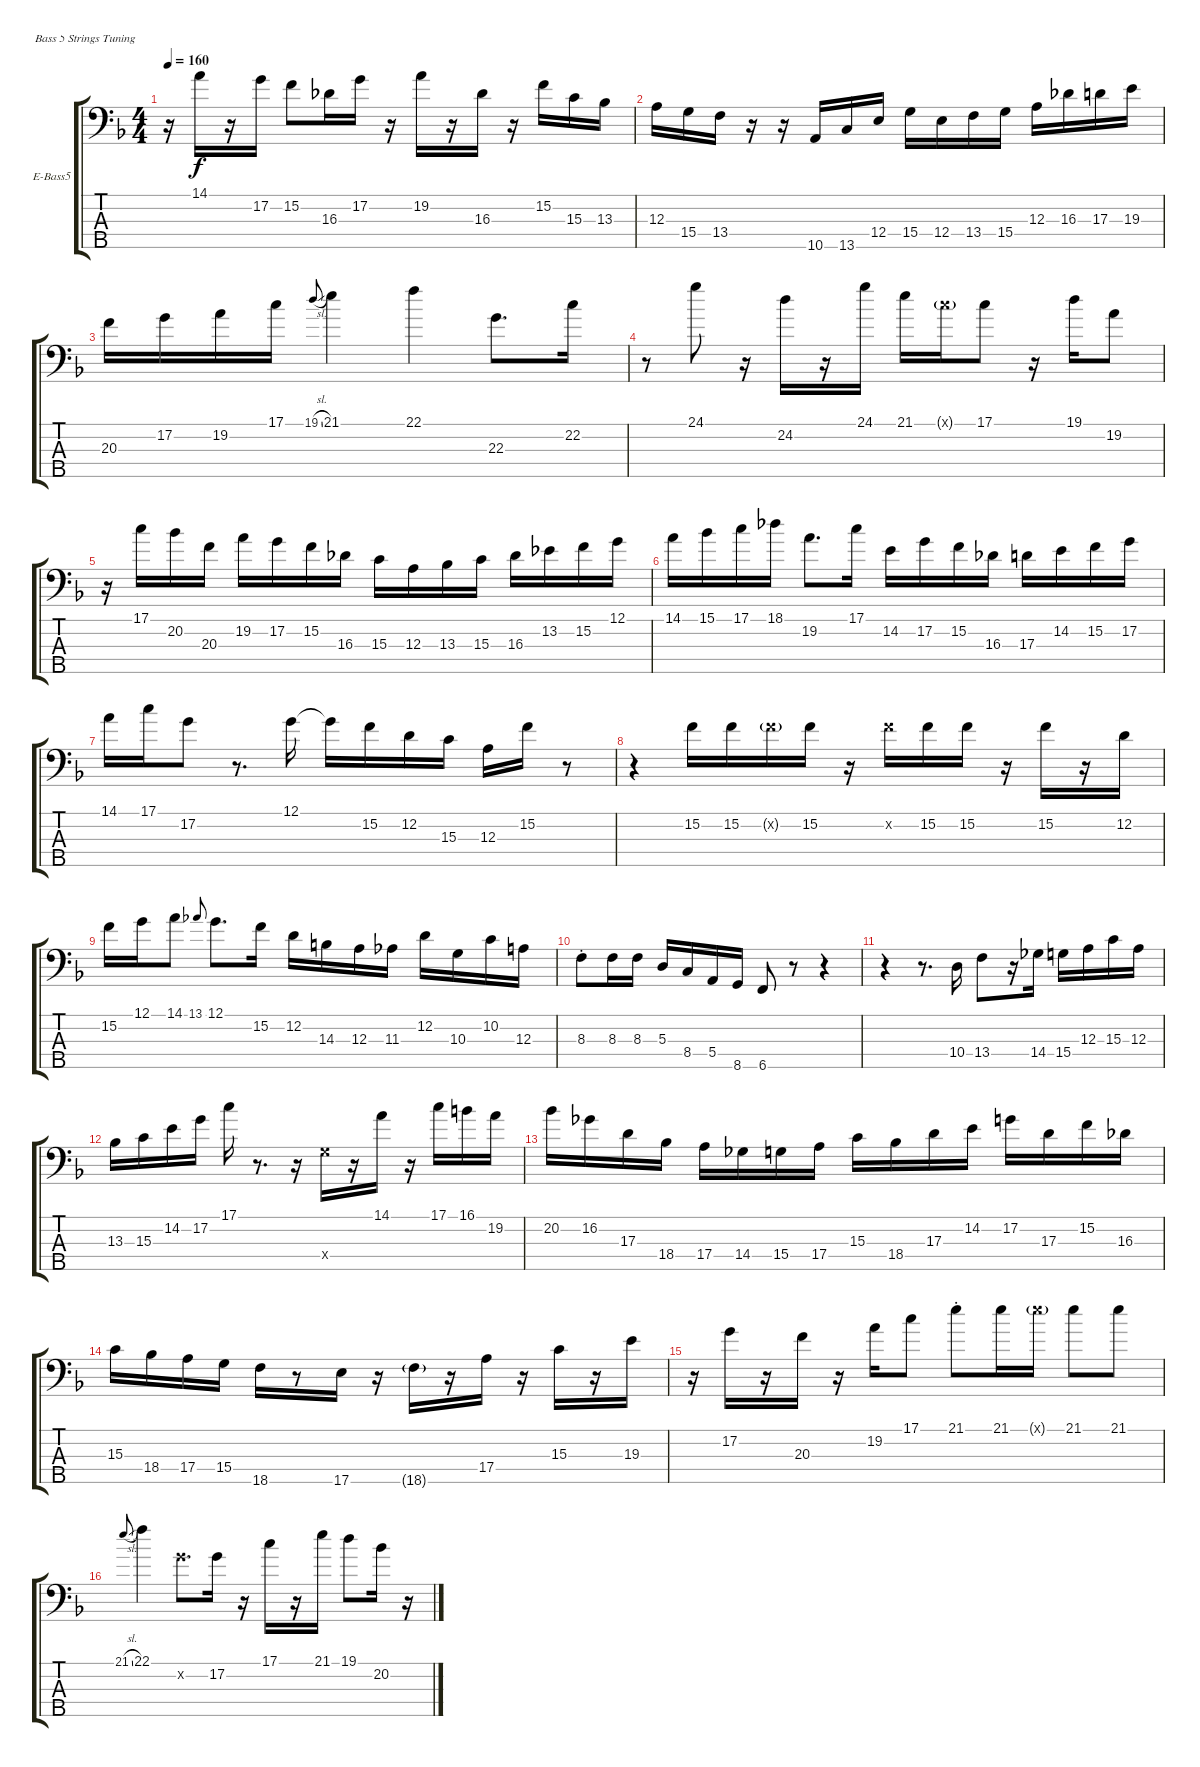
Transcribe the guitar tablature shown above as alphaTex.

\defaultSystemsLayout 4
\bracketExtendMode groupsimilarinstruments
\firstSystemTrackNameOrientation horizontal
\otherSystemsTrackNameOrientation horizontal
\track ("Electric Bass" "E-Bass5") {instrument electricbassfinger}
\staff {score tabs}
\tuning (G2 D2 A1 E1 B0)
\ts (4 4)
\tempo 160
\clef f4
\scale
0.442234
\ks dminor
r.16{dy f} 14.1.16 r.16 17.2.16 15.2.8 16.3.16 17.2.16 r.16 19.2.16 r.16 16.3.16 r.16 15.2.16 15.3.16 13.3.16 |
\scale
0.571007 12.3.16 15.4.16 13.4.16 r.16 r.16 10.5.16 13.5.16 12.4.16 15.4.16 12.4.16 13.4.16 15.4.16 12.3.16 16.3.16 17.3.16 19.3.16 |
\scale
0.428753 20.3.16 17.2.16 19.2.16 17.1.16 19.1{sl}.8{gr onbeat} 21.1.4 22.1.4 22.3.8{d} 22.2.16 |
\scale
0.538171 r.8 24.1.8 r.16 24.2.16 r.16 24.1.16 21.1.16 17.1{g x}.16 17.1.8 r.16 19.1.16 19.2.8 |
\scale
0.461825 r.16 17.1.16 20.2.16 20.3.16 19.2.16 17.2.16 15.2.16 16.3.16 15.3.16 12.3.16 13.3.16 15.3.16 16.3.16 13.2.16 15.2.16 12.1.16 |
\scale
0.538605 14.1.16 15.1.16 17.1.16 18.1.16 19.2.8{d} 17.1.16 14.2.16 17.2.16 15.2.16 16.3.16 17.3.16 14.2.16 15.2.16 17.2.16 |
\scale
0.461063 14.1.16 17.1.16 17.2.8 r.8{d} 12.1.16 12.1{t}.16 15.2.16 12.2.16 15.3.16 12.3.16 15.2.16 r.8 |
r.4 15.2.16 15.2.16 15.2{g x}.16 15.2.16 r.16 15.2{x}.16 15.2.16 15.2.16 r.16 15.2.16 r.16 12.2.16 |
15.2.16 12.1.16 14.1.8 13.1.8{gr onbeat} 12.1.8{d} 15.2.16 12.2.16 14.3.16 12.3.16 11.3.16 12.2.16 10.3.16 10.2.16 12.3.16 |
\scale
0.485054 8.3{st}.8 8.3.16 8.3.16 5.3.16 8.4.16 5.4.16 8.5.16 6.5.8 r.8 r.4 |
\scale
0.514949 r.4 r.8{d} 10.4.16 13.4.8 r.16 14.4.16 15.4.16 12.3.16 15.3.16 12.3.16 |
13.3.16 15.3.16 14.2.16 17.2.16 17.1.16 r.8{d} r.16 15.4{x}.16 r.16 14.1.16 r.16 17.1.16 16.1.16 19.2.16 |
20.2.16 16.2.16 17.3.16 18.4.16 17.4.16 14.4.16 15.4.16 17.4.16 15.3.16 18.4.16 17.3.16 14.2.16 17.2.16 17.3.16 15.2.16 16.3.16 |
\scale
0.536057 15.3.16 18.4.16 17.4.16 15.4.16 18.5.16 r.8 17.5.16 r.16 18.5{g}.16 r.16 17.4.16 r.16 15.3.16 r.16 19.3.16 |
\scale
0.463786 r.16 17.2.16 r.16 20.3.16 r.16 19.2.16 17.1.8 21.1{st}.8 21.1.16 21.1{g x}.16 21.1.8 21.1.8 |
\scale
0.482167 21.1{sl}.8{gr onbeat} 22.1.4 17.2{x}.8{d} 17.2.16 r.16 17.1.16 r.16 21.1.16 19.1.8 20.2.16 r.16
